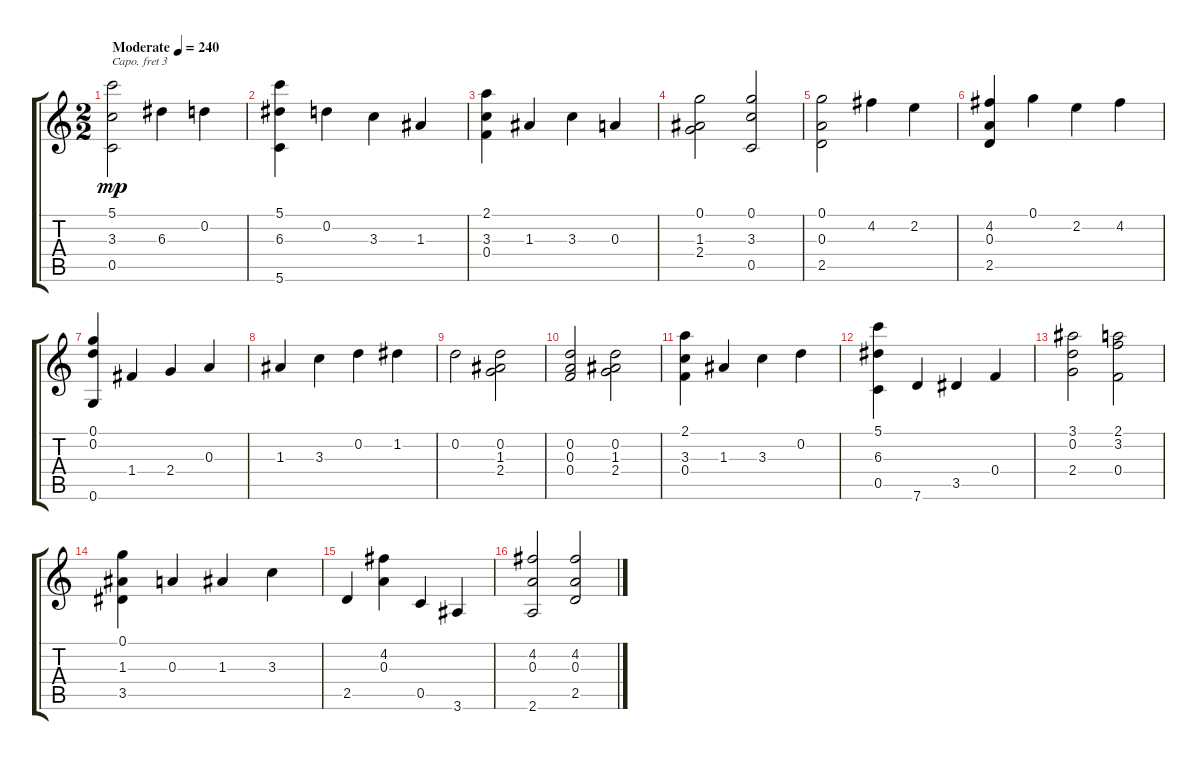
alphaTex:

\track "" {instrument acousticguitarsteel}
\staff {score tabs}
\capo 3
\tuning (E4 B3 Gb3 D3 A2 E2) {hide}
\ts (2 2)
\tempo (240 "Moderate")
\clef g2
\ks c
(5.1 3.3 0.5).2{dy mp instrument acousticguitarsteel} 6.3.4 0.2.4 |
(5.1 6.3 5.6).4 0.2.4 3.3.4 1.3.4 |
(2.1 3.3 0.4).4 1.3.4 3.3.4 0.3.4 |
(0.1 1.3 2.4).2 (0.1 3.3 0.5).2 |
(0.1 0.3 2.5).2 4.2.4 2.2.4 |
(4.2 0.3 2.5).4 0.1.4 2.2.4 4.2.4 |
(0.1 0.2 0.6).4 1.4.4 2.4.4 0.3.4 |
1.3.4 3.3.4 0.2.4 1.2.4 |
0.2.2 (0.2 1.3 2.4).2 |
(0.2 0.3 0.4).2 (0.2 1.3 2.4).2 |
(2.1 3.3 0.4).4 1.3.4 3.3.4 0.2.4 |
(5.1 6.3 0.5).4 7.6.4 3.5.4 0.4.4 |
(3.1 0.2 2.4).2 (2.1 3.2 0.4).2 |
(0.1 1.3 3.5).4 0.3.4 1.3.4 3.3.4 |
2.5.4 (4.2 0.3).4 0.5.4 3.6.4 |
(4.2 0.3 2.6).2 (4.2 0.3 2.5).2
